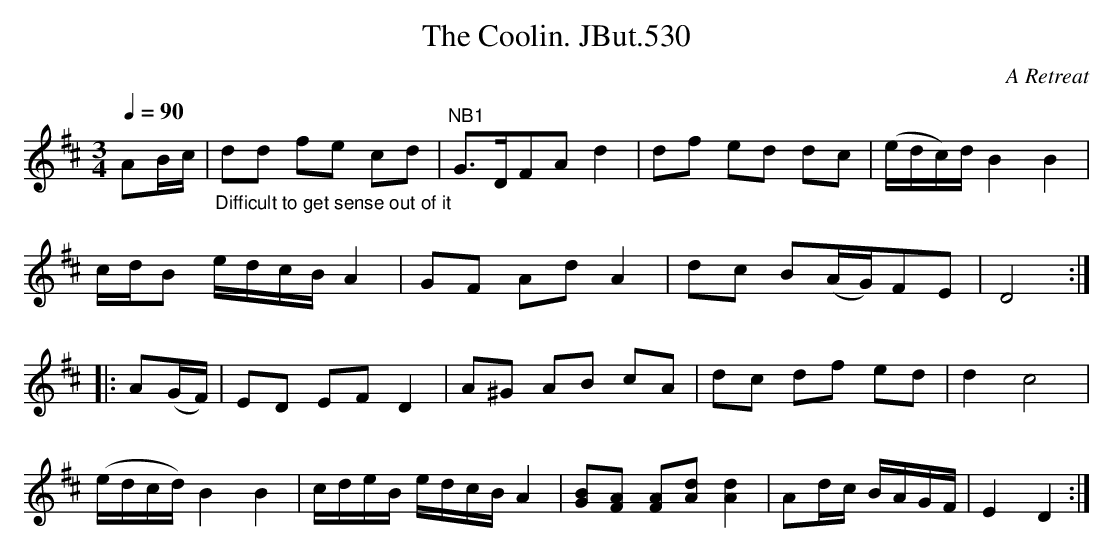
X:1
T:Coolin. JBut.530, The
C:A Retreat
M:3/4
L:1/8
Q:1/4=90
K:D
AB/c/|"_Difficult to get sense out of it"dd fe cd|"^NB1"G>DFA d2|df ed dc|(e/d/c/)d/ B2B2|
c/d/B e/d/c/B/ A2|GF Ad A2|dc B(A/G/)FE|D4:|
|:A(G/F/)|ED EFD2|A^G AB cA|dc df ed|d2c4|
(e/d/c/d/) B2B2|c/d/e/B/ e/d/c/B/ A2| [GB][FA] [FA][Ad] [A2d2]|Ad/c/ B/A/G/F/|E2D2:|
